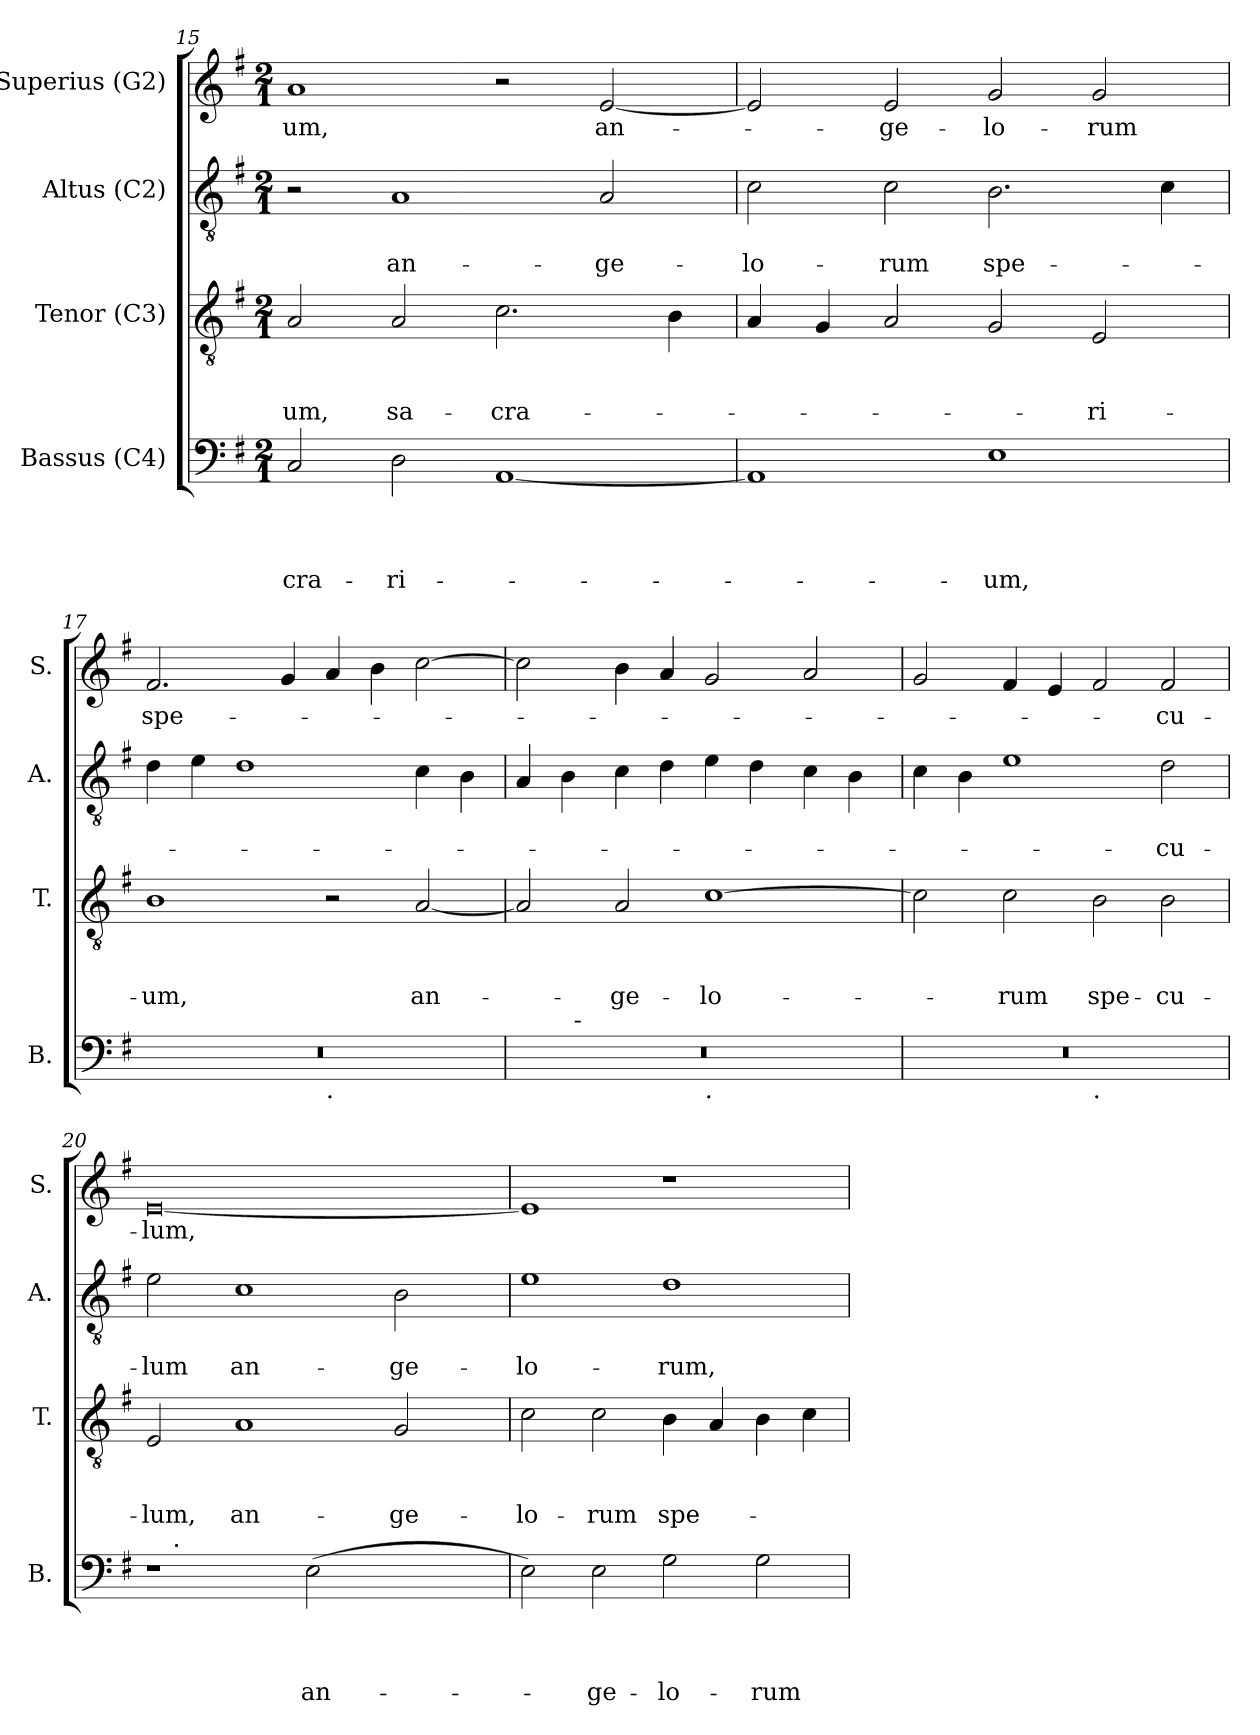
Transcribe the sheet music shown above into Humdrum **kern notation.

**kern	**text	**text	**text	**text	**kern	**text	**text	**text	**kern	**text	**text	**kern	**text
*part4	*part4	*part4	*part4	*part4	*part3	*part3	*part3	*part3	*part2	*part2	*part2	*part1	*part1
*staff4	*staff4	*staff4	*staff4	*staff4	*staff3	*staff3	*staff3	*staff3	*staff2	*staff2	*staff2	*staff1	*staff1
*I"Bassus (C4)	*	*	*	*	*I"Tenor (C3)	*	*	*	*I"Altus (C2)	*	*	*I"Superius (G2)	*
*I'B.	*	*	*	*	*I'T.	*	*	*	*I'A.	*	*	*I'S.	*
*clefF4	*	*	*	*	*clefGv2	*	*	*	*clefGv2	*	*	*clefG2	*
*k[f#]	*	*	*	*	*k[f#]	*	*	*	*k[f#]	*	*	*k[f#]	*
*G:	*	*	*	*	*G:	*	*	*	*G:	*	*	*G:	*
*M2/1	*	*	*	*	*M2/1	*	*	*	*M2/1	*	*	*M2/1	*
=15	=15	=15	=15	=15	=15	=15	=15	=15	=15	=15	=15	=15	=15
!	!	!	!	!LO:LY:b	!	!	!	!LO:LY:b	!	!	!	!	!LO:LY:b
2C/	.	.	.	-cra-	2A/	.	.	-um,	2r	.	.	1a	-um,
!	!	!	!	!LO:LY:b	!	!	!	!LO:LY:b	!	!	!LO:LY:b	!	!
2D\	.	.	.	-ri-	2A/	.	.	sa-	1A	.	an-	.	.
!	!	!	!	!	!	!	!	!LO:LY:b	!	!	!	!	!
[<1AA	.	.	.	.	2.c\	.	.	-cra-	.	.	.	2r	.
!	!	!	!	!	!	!	!	!	!	!	!LO:LY:b	!	!LO:LY:b
.	.	.	.	.	.	.	.	.	2A/	.	-ge-	[<2e/	an-
.	.	.	.	.	4B\	.	.	.	.	.	.	.	.
=16	=16	=16	=16	=16	=16	=16	=16	=16	=16	=16	=16	=16	=16
!	!	!	!	!	!	!	!	!	!	!	!LO:LY:b	!	!
1AA]	.	.	.	.	4A/	.	.	.	2c\	.	-lo-	2e/]	.
.	.	.	.	.	4G/	.	.	.	.	.	.	.	.
!	!	!	!	!	!	!	!	!	!	!	!LO:LY:b	!	!LO:LY:b
.	.	.	.	.	2A/	.	.	.	2c\	.	-rum	2e/	-ge-
!	!	!	!	!LO:LY:b	!	!	!	!	!	!	!LO:LY:b	!	!LO:LY:b
1E	.	.	.	-um,	2G/	.	.	.	2.B\	.	spe-	2g/	-lo-
!	!	!	!	!	!	!	!	!LO:LY:b	!	!	!	!	!LO:LY:b
.	.	.	.	.	2E/	.	.	-ri-	.	.	.	2g/	-rum
.	.	.	.	.	.	.	.	.	4c\	.	.	.	.
=17	=17	=17	=17	=17	=17	=17	=17	=17	=17	=17	=17	=17	=17
!	!	!	!	!	!	!	!	!LO:LY:b	!	!	!	!	!LO:LY:b
*^	*	*	*	*	*	*	*	*	*	*	*	*	*
0r	1ryy	.	.	.	.	1B	.	.	-um,	4d\	.	.	2.f#/	spe-
.	.	.	.	.	.	.	.	.	.	4e\	.	.	.	.
.	.	.	.	.	.	.	.	.	.	1d	.	.	.	.
.	.	.	.	.	.	.	.	.	.	.	.	.	4g/	.
!	!LO:TX:b:t=.	!	!	!	!	!	!	!	!	!	!	!	!	!
.	1ryy	.	.	.	.	2r	.	.	.	.	.	.	4a/	.
.	.	.	.	.	.	.	.	.	.	.	.	.	4b\	.
!	!	!	!	!	!	!	!	!	!LO:LY:b	!	!	!	!	!
.	.	.	.	.	.	[<2A/	.	.	an-	4c\	.	.	[<2cc\	.
.	.	.	.	.	.	.	.	.	.	4B\	.	.	.	.
!!LO:LB:g=z
=18	=18	=18	=18	=18	=18	=18	=18	=18	=18	=18	=18	=18	=18	=18
*	*^	*	*	*	*	*	*	*	*	*	*	*	*	*
0r	4ryy	1ryy	.	.	.	.	2A/]	.	.	.	4A/	.	.	2cc\]	.
.	32ryy	.	.	.	.	.	.	.	.	.	4B\	.	.	.	.
!	!LO:TX:a:t=-	!	!	!	!	!	!	!	!	!	!	!	!	!	!
.	1ryy	.	.	.	.	.	.	.	.	.	.	.	.	.	.
!	!	!	!	!	!	!	!	!	!	!LO:LY:b	!	!	!	!	!
.	.	.	.	.	.	.	2A/	.	.	-ge-	4c\	.	.	4b\	.
.	.	.	.	.	.	.	.	.	.	.	4d\	.	.	4a/	.
!	!	!LO:TX:b:t=.	!	!	!	!	!	!	!	!	!	!	!	!	!
!	!	!	!	!	!	!	!	!	!	!LO:LY:b	!	!	!	!	!
.	.	1ryy	.	.	.	.	[>1c	.	.	-lo-	4e\	.	.	2g/	.
.	.	.	.	.	.	.	.	.	.	.	4d\	.	.	.	.
.	2ryy	.	.	.	.	.	.	.	.	.	.	.	.	.	.
.	.	.	.	.	.	.	.	.	.	.	4c\	.	.	2a/	.
.	.	.	.	.	.	.	.	.	.	.	4B\	.	.	.	.
.	8..ryy	.	.	.	.	.	.	.	.	.	.	.	.	.	.
*	*v	*v	*	*	*	*	*	*	*	*	*	*	*	*	*
=19	=19	=19	=19	=19	=19	=19	=19	=19	=19	=19	=19	=19	=19	=19
0r	1ryy	.	.	.	.	2c\]	.	.	.	4c\	.	.	2g/	.
.	.	.	.	.	.	.	.	.	.	4B\	.	.	.	.
!	!	!	!	!	!	!	!	!	!LO:LY:b	!	!	!	!	!
.	.	.	.	.	.	2c\	.	.	-rum	1e	.	.	4f#/	.
.	.	.	.	.	.	.	.	.	.	.	.	.	4e/	.
!	!LO:TX:b:t=.	!	!	!	!	!	!	!	!	!	!	!	!	!
!	!	!	!	!	!	!	!	!	!LO:LY:b	!	!	!	!	!
.	1ryy	.	.	.	.	2B\	.	.	spe-	.	.	.	2f#/	.
!	!	!	!	!	!	!	!	!	!LO:LY:b	!	!	!LO:LY:b	!	!LO:LY:b
.	.	.	.	.	.	2B\	.	.	-cu-	2d\	.	-cu-	2f#/	-cu-
=20	=20	=20	=20	=20	=20	=20	=20	=20	=20	=20	=20	=20	=20	=20
!	!	!	!	!	!	!	!	!	!LO:LY:b	!	!	!LO:LY:b	!	!LO:LY:b
1r	16.ryy	.	.	.	.	2E/	.	.	-lum,	2e\	.	-lum	[<0e	-lum,
!	!LO:TX:a:t=.	!	!	!	!	!	!	!	!	!	!	!	!	!
.	1ryy	.	.	.	.	.	.	.	.	.	.	.	.	.
!	!	!	!	!	!	!	!	!	!LO:LY:b	!	!	!LO:LY:b	!	!
.	.	.	.	.	.	1A	.	.	an-	1c	.	an-	.	.
!	!	!	!	!	!LO:LY:b	!	!	!	!	!	!	!	!	!
(>2E\	.	.	.	.	an-	.	.	.	.	.	.	.	.	.
.	2ryy	.	.	.	.	.	.	.	.	.	.	.	.	.
!	!	!	!	!	!	!	!	!	!LO:LY:b	!	!	!LO:LY:b	!	!
2ryy	.	.	.	.	.	2G/	.	.	-ge-	2B\	.	-ge-	.	.
.	4ryy	.	.	.	.	.	.	.	.	.	.	.	.	.
.	8ryy	.	.	.	.	.	.	.	.	.	.	.	.	.
.	32ryy	.	.	.	.	.	.	.	.	.	.	.	.	.
=21	=21	=21	=21	=21	=21	=21	=21	=21	=21	=21	=21	=21	=21	=21
!	!	!	!	!	!	!	!	!	!LO:LY:b	!	!	!LO:LY:b	!	!
*v	*v	*	*	*	*	*	*	*	*	*	*	*	*	*
2E\)	.	.	.	.	2c\	.	.	-lo-	1e	.	-lo-	1e]	.
!	!	!	!	!LO:LY:b	!	!	!	!LO:LY:b	!	!	!	!	!
2E\	.	.	.	-ge-	2c\	.	.	-rum	.	.	.	.	.
!	!	!	!	!LO:LY:b	!	!	!	!LO:LY:b	!	!	!LO:LY:b	!	!
2G\	.	.	.	-lo-	4B\	.	.	spe-	1d	.	-rum,	1r	.
.	.	.	.	.	4A/	.	.	.	.	.	.	.	.
!	!	!	!	!LO:LY:b	!	!	!	!	!	!	!	!	!
2G\	.	.	.	-rum	4B\	.	.	.	.	.	.	.	.
.	.	.	.	.	4c\	.	.	.	.	.	.	.	.
=	=	=	=	=	=	=	=	=	=	=	=	=	=
*-	*-	*-	*-	*-	*-	*-	*-	*-	*-	*-	*-	*-	*-
